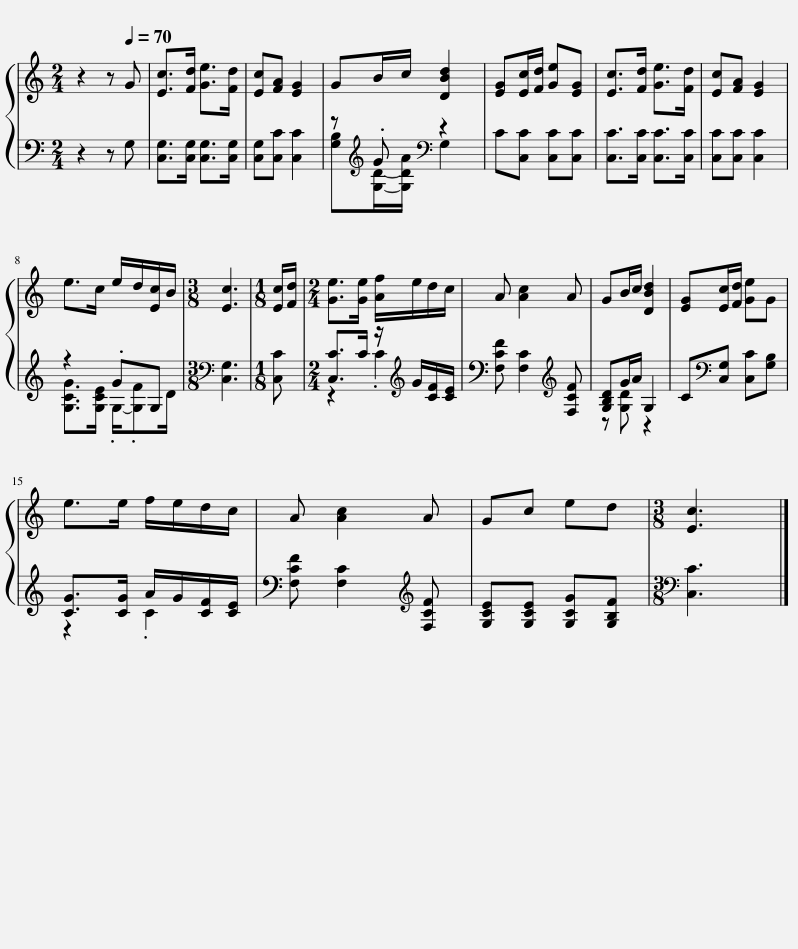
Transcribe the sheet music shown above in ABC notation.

X:1
%%score { 1 | ( 2 3 ) }
L:1/8
M:2/4
I:linebreak $
K:C
V:1 treble
V:2 bass
V:3 bass
V:1
 z2 z[Q:1/4=70] G | [Ec]>[Fd] [Ge]>[Fd] | [Ec][FA] [EG]2 | GB/c/ [DBd]2 | [EG][Ec]/[Fd]/ [Ge][EG] | %5
 [Ec]>[Fd] [Ge]>[Fd] | [Ec][FA] [EG]2 |$ e>c e/d/[Ec]/B/ |[M:3/8] [Ec]3 |[M:1/8] [Ec]/[Fd]/ | %10
[M:2/4] [Ge]>[Ge] [Af]/e/d/c/ | A [Ac]2 A | GB/c/ [DBd]2 | [EG][Ec]/[Fd]/ [Ge]G |$ e>e f/e/d/c/ | %15
 A [Ac]2 A | Gc ed |[M:3/8] [Ec]3 |] %18
V:2
 z2 z G, | [C,G,]>[C,G,] [C,G,]>[C,G,] | [C,G,][C,C] [C,C]2 | z[K:treble] .G[K:bass] z2 | C[C,C] [C,C][C,C] | %5
 [C,C]>[C,C] [C,C]>[C,C] | [C,C][C,C] [C,C]2 |$ z2 .GG, |[M:3/8][K:bass] [C,G,]3 |[M:1/8] [C,C] | %10
[M:2/4] [C,C]>C z/[K:treble] G/[CF]/[CE]/ | [F,CF] [F,C]2[K:treble] [F,CF] | [G,B,D]G/A/ G,2 | C[K:bass][C,G,] [C,C][G,B,] |$ [CG]>[CG] A/G/[CF]/[CE]/ | %15
 [F,CF] [F,C]2[K:treble] [F,CF] | [G,CE][G,CE] [G,CG][G,B,F] |[M:3/8][K:bass] [C,C]3 |] %18
V:3
 x4 | x4 | x4 | [G,B,][K:treble][G,D]/-[G,DA]/[K:bass] G,2 | x4 | %5
 x4 | x4 |$ [G,CG]>[G,CE] .G,/-.[G,F]D/ |[M:3/8][K:bass] x3 |[M:1/8] x | %10
[M:2/4] z2 .C2[K:treble] | x3[K:treble] x | z [G,D] z2 | x[K:bass] x3 |$ z2 .C2 | %15
 x3[K:treble] x | x4 |[M:3/8][K:bass] x3 |] %18
